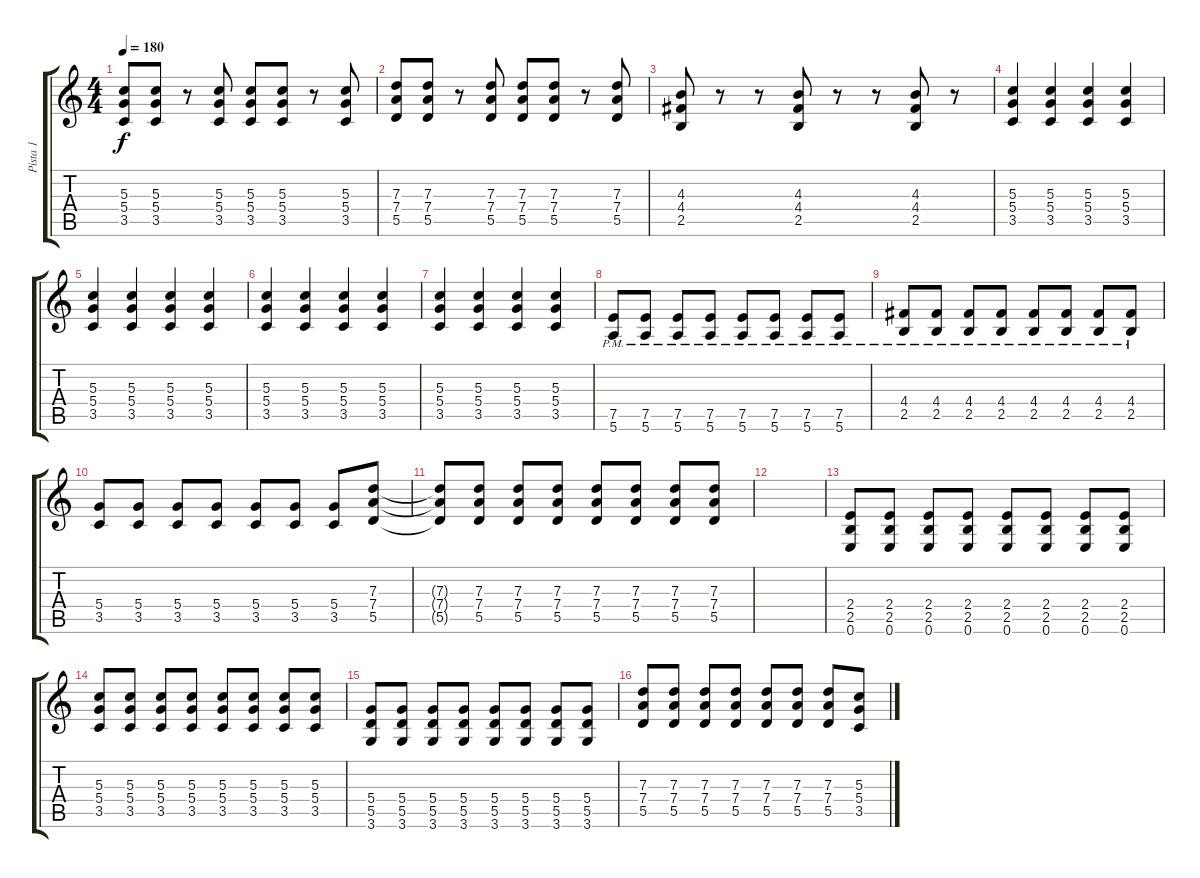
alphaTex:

\track ("Pista 1" "Pista 1") {instrument distortionguitar}
\staff {score tabs}
\tuning (E4 B3 G3 D3 A2 E2) {hide}
\ts (4 4)
\tempo 180
\clef g2
\ks c
(5.3 5.4 3.5).8{dy f} (5.3 5.4 3.5).8 r.8 (5.3 5.4 3.5).8 (5.3 5.4 3.5).8 (5.3 5.4 3.5).8 r.8 (5.3 5.4 3.5).8 |
(7.3 7.4 5.5).8 (7.3 7.4 5.5).8 r.8 (7.3 7.4 5.5).8 (7.3 7.4 5.5).8 (7.3 7.4 5.5).8 r.8 (7.3 7.4 5.5).8 |
(4.3 4.4 2.5).8 r.8 r.8 (4.3 4.4 2.5).8 r.8 r.8 (4.3 4.4 2.5).8 r.8 |
(5.3 5.4 3.5).4 (5.3 5.4 3.5).4 (5.3 5.4 3.5).4 (5.3 5.4 3.5).4 |
(5.3 5.4 3.5).4 (5.3 5.4 3.5).4 (5.3 5.4 3.5).4 (5.3 5.4 3.5).4 |
(5.3 5.4 3.5).4 (5.3 5.4 3.5).4 (5.3 5.4 3.5).4 (5.3 5.4 3.5).4 |
(5.3 5.4 3.5).4 (5.3 5.4 3.5).4 (5.3 5.4 3.5).4 (5.3 5.4 3.5).4 |
(7.5{pm} 5.6{pm}).8 (7.5{pm} 5.6{pm}).8 (7.5{pm} 5.6{pm}).8 (7.5{pm} 5.6{pm}).8 (7.5{pm} 5.6{pm}).8 (7.5{pm} 5.6{pm}).8 (7.5{pm} 5.6{pm}).8 (7.5{pm} 5.6{pm}).8 |
(4.4{pm} 2.5{pm}).8 (4.4{pm} 2.5{pm}).8 (4.4{pm} 2.5{pm}).8 (4.4{pm} 2.5{pm}).8 (4.4{pm} 2.5{pm}).8 (4.4{pm} 2.5{pm}).8 (4.4{pm} 2.5{pm}).8 (4.4{pm} 2.5{pm}).8 |
(5.4 3.5).8 (5.4 3.5).8 (5.4 3.5).8 (5.4 3.5).8 (5.4 3.5).8 (5.4 3.5).8 (5.4 3.5).8 (7.3 7.4 5.5).8 |
(7.3{t} 7.4{t} 5.5{t}).8 (7.3 7.4 5.5).8 (7.3 7.4 5.5).8 (7.3 7.4 5.5).8 (7.3 7.4 5.5).8 (7.3 7.4 5.5).8 (7.3 7.4 5.5).8 (7.3 7.4 5.5).8 |
|
(2.4 2.5 0.6).8 (2.4 2.5 0.6).8 (2.4 2.5 0.6).8 (2.4 2.5 0.6).8 (2.4 2.5 0.6).8 (2.4 2.5 0.6).8 (2.4 2.5 0.6).8 (2.4 2.5 0.6).8 |
(5.3 5.4 3.5).8 (5.3 5.4 3.5).8 (5.3 5.4 3.5).8 (5.3 5.4 3.5).8 (5.3 5.4 3.5).8 (5.3 5.4 3.5).8 (5.3 5.4 3.5).8 (5.3 5.4 3.5).8 |
(5.4 5.5 3.6).8 (5.4 5.5 3.6).8 (5.4 5.5 3.6).8 (5.4 5.5 3.6).8 (5.4 5.5 3.6).8 (5.4 5.5 3.6).8 (5.4 5.5 3.6).8 (5.4 5.5 3.6).8 |
(7.3 7.4 5.5).8 (7.3 7.4 5.5).8 (7.3 7.4 5.5).8 (7.3 7.4 5.5).8 (7.3 7.4 5.5).8 (7.3 7.4 5.5).8 (7.3 7.4 5.5).8 (5.3 5.4 3.5).8
